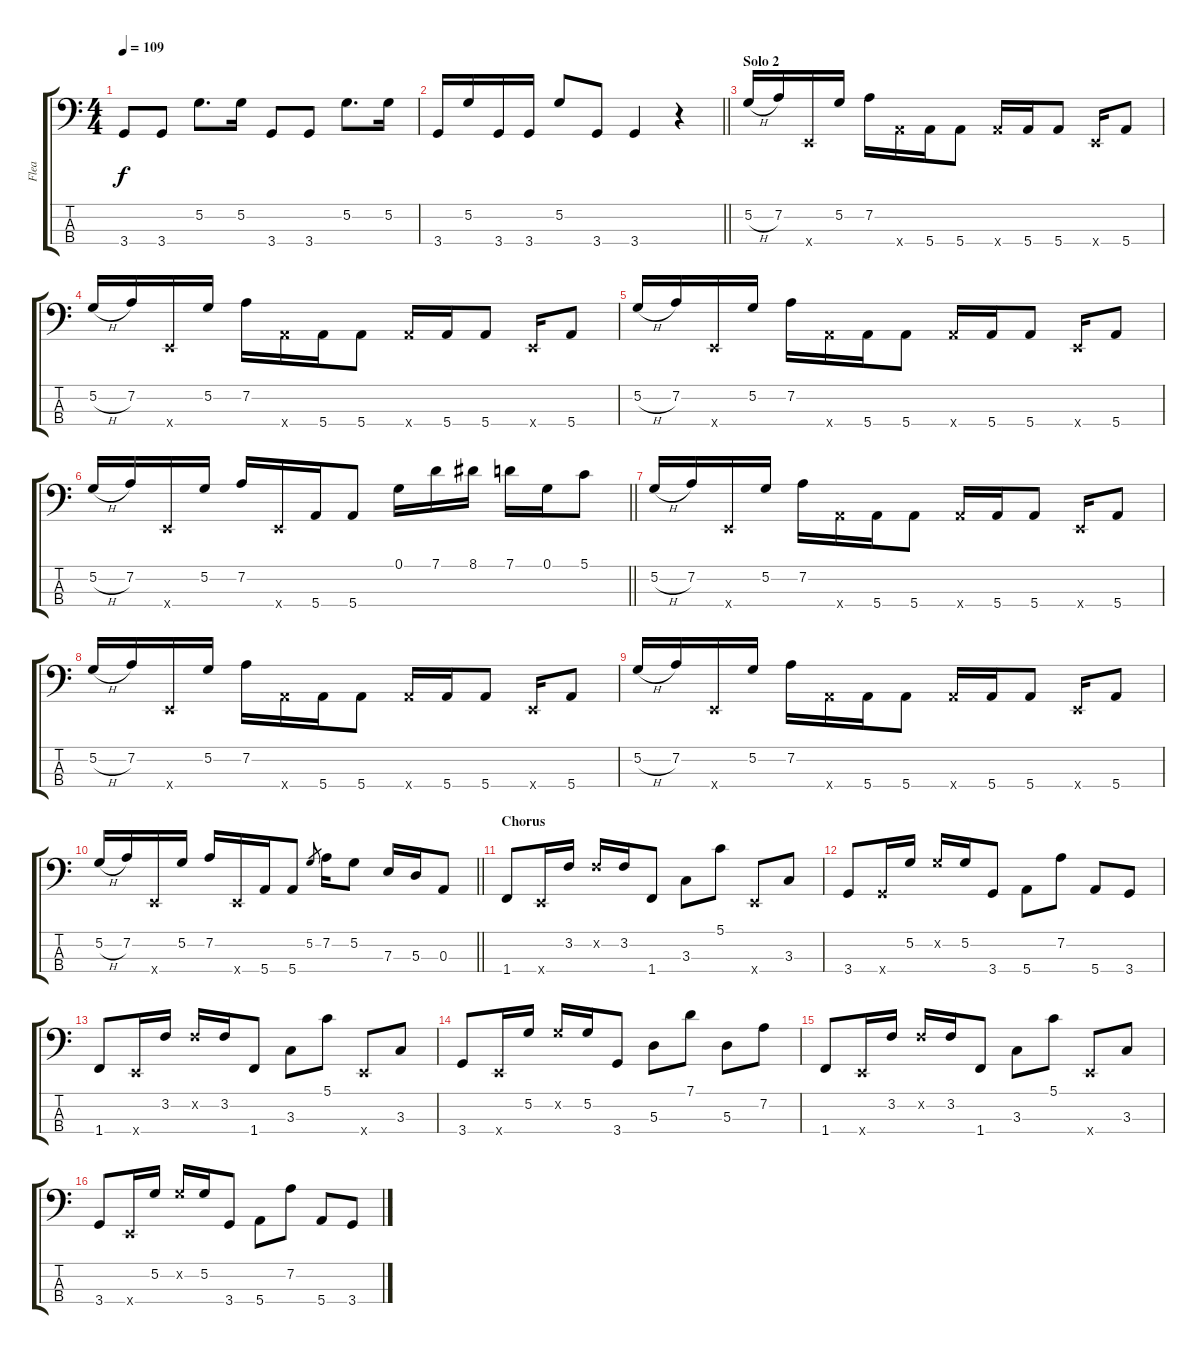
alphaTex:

\track ("Flea" "Flea") {instrument slapbass1}
\staff {score tabs}
\tuning (G2 D2 A1 E1) {hide}
\ts (4 4)
\tempo 109
\clef f4
\ks c
3.4.8{dy f} 3.4.8 5.2.8{d} 5.2.16 3.4.8 3.4.8 5.2.8{d} 5.2.16 |
\barLineRight lightlight
3.4.16 5.2.16 3.4.16 3.4.16 5.2.8 3.4.8 3.4.4 r.4 |
\section ("" "Solo 2")
5.2{h}.16 7.2.16 0.4{x}.16 5.2.16 7.2.16 5.4{x}.16 5.4.16 5.4.8 5.4{x}.16 5.4.16 5.4.8 0.4{x}.16 5.4.8 |
5.2{h}.16 7.2.16 0.4{x}.16 5.2.16 7.2.16 5.4{x}.16 5.4.16 5.4.8 5.4{x}.16 5.4.16 5.4.8 0.4{x}.16 5.4.8 |
5.2{h}.16 7.2.16 0.4{x}.16 5.2.16 7.2.16 5.4{x}.16 5.4.16 5.4.8 5.4{x}.16 5.4.16 5.4.8 0.4{x}.16 5.4.8 |
\barLineRight lightlight
5.2{h}.16 7.2.16 0.4{x}.16 5.2.16 7.2.16 0.4{x}.16 5.4.16 5.4.8 0.1.16{instrument electricbassfinger} 7.1.16 8.1.16 7.1.16 0.1.16 5.1.8 |
5.2{h}.16{instrument slapbass1} 7.2.16 0.4{x}.16 5.2.16 7.2.16 5.4{x}.16 5.4.16 5.4.8 5.4{x}.16 5.4.16 5.4.8 0.4{x}.16 5.4.8 |
5.2{h}.16 7.2.16 0.4{x}.16 5.2.16 7.2.16 5.4{x}.16 5.4.16 5.4.8 5.4{x}.16 5.4.16 5.4.8 0.4{x}.16 5.4.8 |
5.2{h}.16 7.2.16 0.4{x}.16 5.2.16 7.2.16 5.4{x}.16 5.4.16 5.4.8 5.4{x}.16 5.4.16 5.4.8 0.4{x}.16 5.4.8 |
\barLineRight lightlight
5.2{h}.16 7.2.16 0.4{x}.16 5.2.16 7.2.16 0.4{x}.16 5.4.16 5.4.8 5.2.8{gr} 7.2.16 5.2.8 7.3.16 5.3.16 0.3.8 |
\section ("" "Chorus")
1.4.8 0.4{x}.16 3.2.16 3.2{x}.16 3.2.16 1.4.8 3.3.8 5.1.8 0.4{x}.8 3.3.8 |
3.4.8 3.4{x}.16 5.2.16 5.2{x}.16 5.2.16 3.4.8 5.4.8 7.2.8 5.4.8 3.4.8 |
1.4.8 0.4{x}.16 3.2.16 3.2{x}.16 3.2.16 1.4.8 3.3.8 5.1.8 0.4{x}.8 3.3.8 |
3.4.8 0.4{x}.16 5.2.16 5.2{x}.16 5.2.16 3.4.8 5.3.8 7.1.8 5.3.8 7.2.8 |
1.4.8 0.4{x}.16 3.2.16 3.2{x}.16 3.2.16 1.4.8 3.3.8 5.1.8 0.4{x}.8 3.3.8 |
3.4.8 0.4{x}.16 5.2.16 5.2{x}.16 5.2.16 3.4.8 5.4.8 7.2.8 5.4.8 3.4.8
